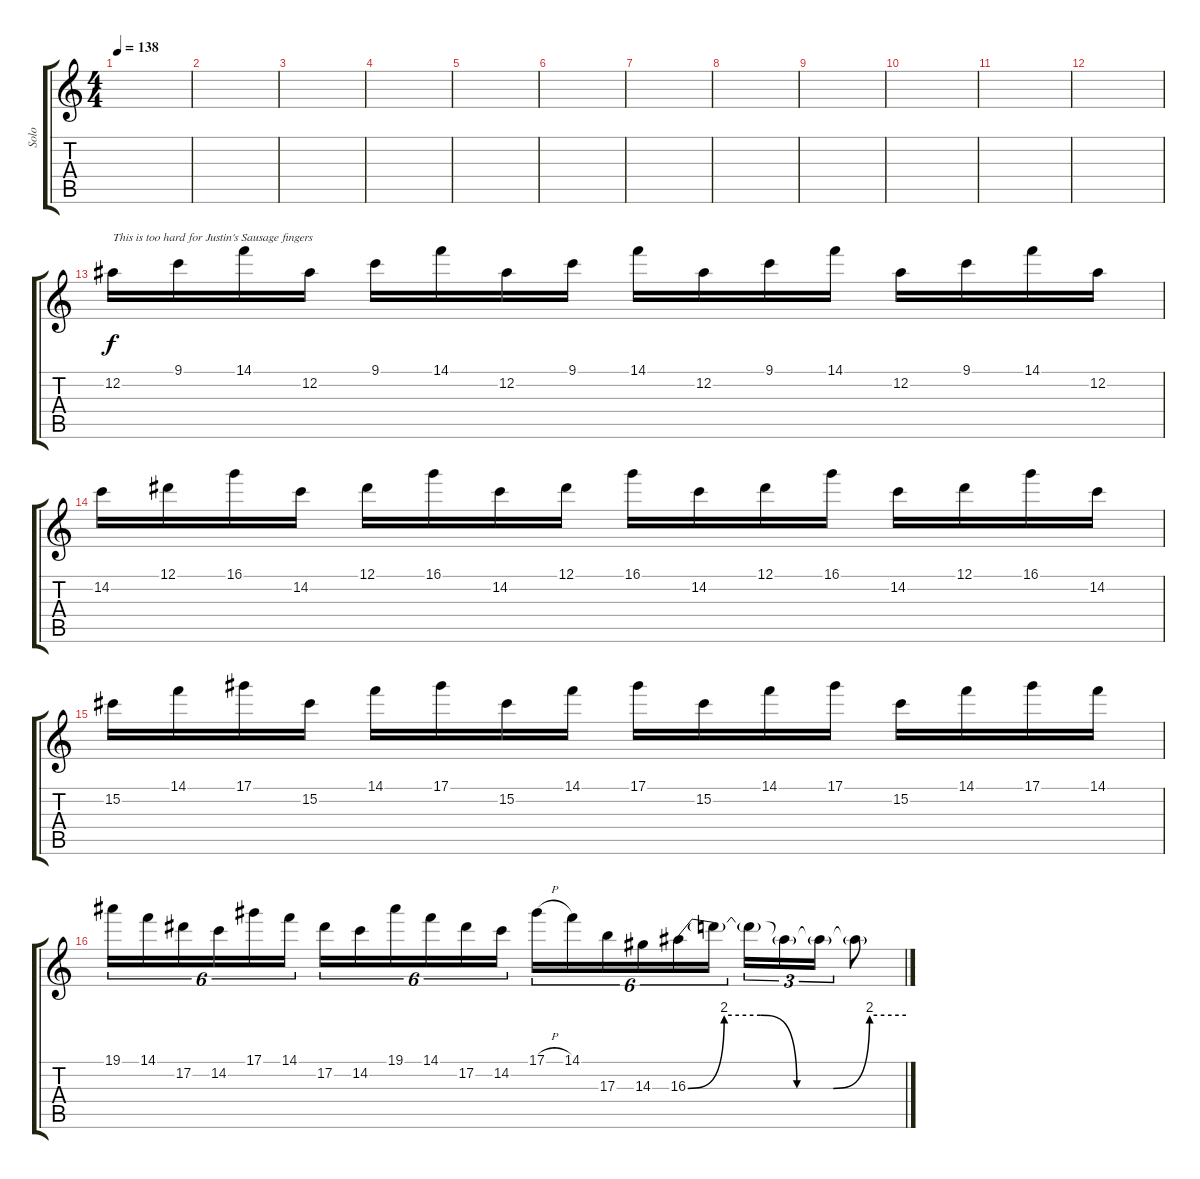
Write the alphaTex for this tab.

\track ("Solo" "Solo") {instrument overdrivenguitar}
\staff {score tabs}
\tuning (Eb4 Bb3 Gb3 Db3 Ab2 Eb2) {hide}
\ts (4 4)
\tempo 138
\clef g2
\ks c
|
|
|
|
|
|
|
|
|
|
|
|
12.2.16{txt "This is too hard for Justin's Sausage fingers"} 9.1.16 14.1.16 12.2.16 9.1.16 14.1.16 12.2.16 9.1.16 14.1.16 12.2.16 9.1.16 14.1.16 12.2.16 9.1.16 14.1.16 12.2.16 |
14.2.16 12.1.16 16.1.16 14.2.16 12.1.16 16.1.16 14.2.16 12.1.16 16.1.16 14.2.16 12.1.16 16.1.16 14.2.16 12.1.16 16.1.16 14.2.16 |
15.2.16 14.1.16 17.1.16 15.2.16 14.1.16 17.1.16 15.2.16 14.1.16 17.1.16 15.2.16 14.1.16 17.1.16 15.2.16 14.1.16 17.1.16 14.1.16 |
19.1.16{tu (6 4)} 14.1.16{tu (6 4)} 17.2.16{tu (6 4)} 14.2.16{tu (6 4)} 17.1.16{tu (6 4)} 14.1.16{tu (6 4)} 17.2.16{tu (6 4)} 14.2.16{tu (6 4)} 19.1.16{tu (6 4)} 14.1.16{tu (6 4)} 17.2.16{tu (6 4)} 14.2.16{tu (6 4)} 17.1{h}.16{tu (6 4)} 14.1.16{tu (6 4)} 17.3.16{tu (6 4)} 14.3.16{tu (6 4)} 16.3{be (custom 0 0 10 8 20 8 30 0 40 0 50 8 60 8)}.16{tu (6 4)} 16.3{t}.16{tu (6 4)} 16.3{t}.16{tu (3 2)} 16.3{t}.16{tu (3 2)} 16.3{t}.16{tu (3 2)} 16.3{t}.8
